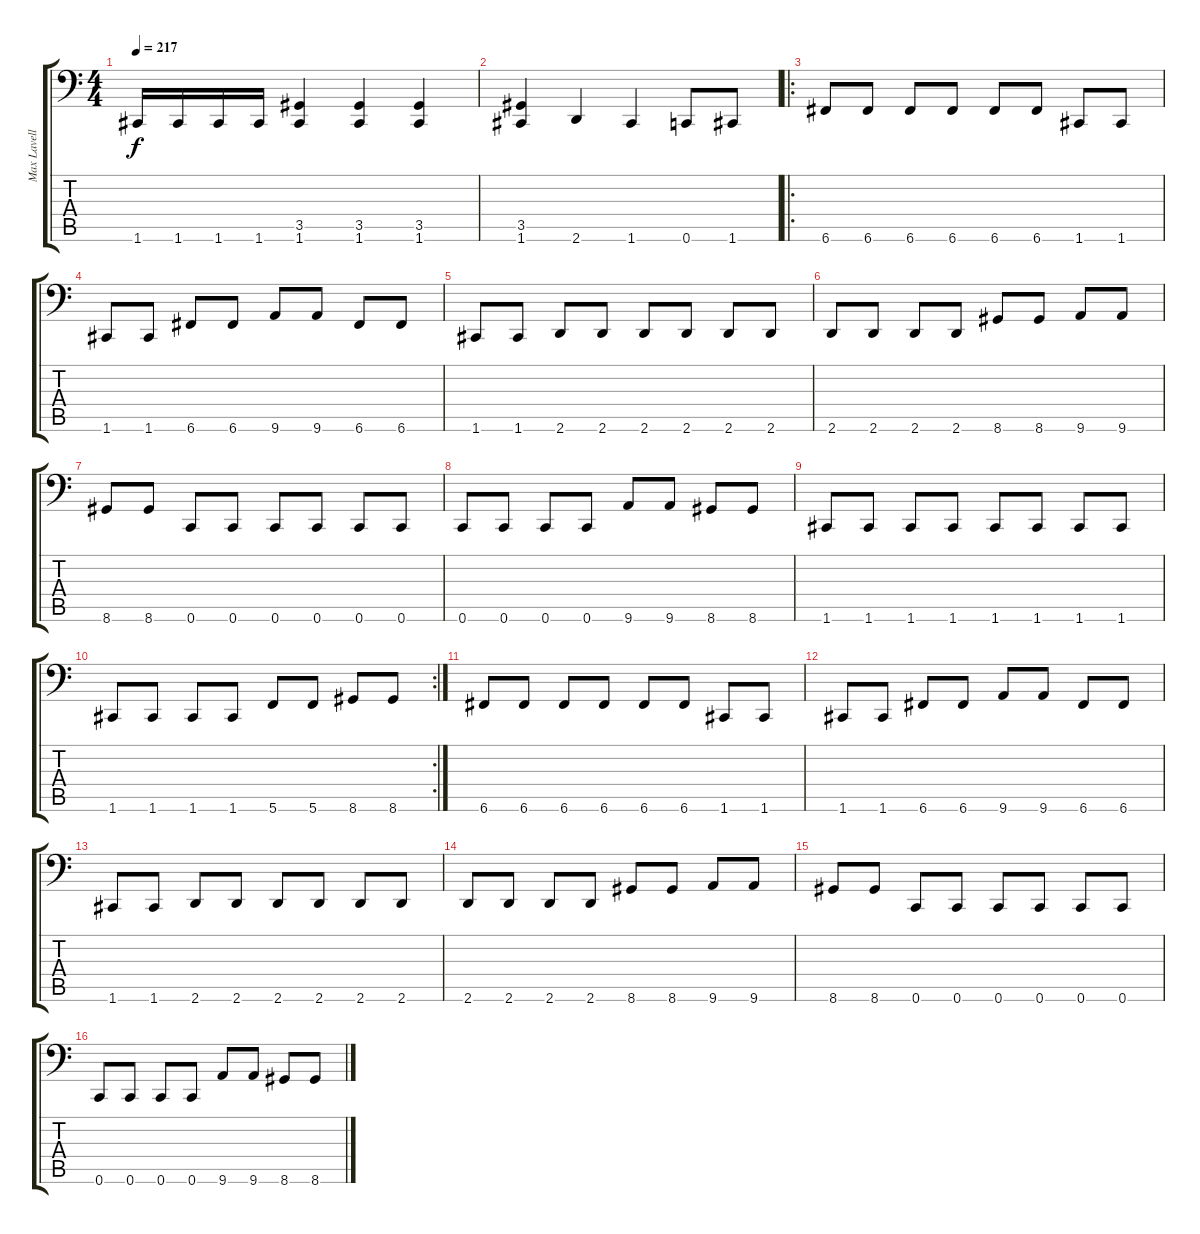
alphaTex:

\track ("Max Lavelle (Bass)" "Max Lavell") {instrument electricbasspick}
\staff {score tabs}
\tuning (C3 G2 Eb2 Bb1 F1 C1) {hide}
\ts (4 4)
\tempo 217
\clef f4
\ks c
1.6.16{dy f} 1.6.16 1.6.16 1.6.16 (3.5 1.6).4 (3.5 1.6).4 (3.5 1.6).4 |
(3.5 1.6).4 2.6.4 1.6.4 0.6.8 1.6.8 |
\ro
6.6.8 6.6.8 6.6.8 6.6.8 6.6.8 6.6.8 1.6.8 1.6.8 |
1.6.8 1.6.8 6.6.8 6.6.8 9.6.8 9.6.8 6.6.8 6.6.8 |
1.6.8 1.6.8 2.6.8 2.6.8 2.6.8 2.6.8 2.6.8 2.6.8 |
2.6.8 2.6.8 2.6.8 2.6.8 8.6.8 8.6.8 9.6.8 9.6.8 |
8.6.8 8.6.8 0.6.8 0.6.8 0.6.8 0.6.8 0.6.8 0.6.8 |
0.6.8 0.6.8 0.6.8 0.6.8 9.6.8 9.6.8 8.6.8 8.6.8 |
1.6.8 1.6.8 1.6.8 1.6.8 1.6.8 1.6.8 1.6.8 1.6.8 |
\rc 2
1.6.8 1.6.8 1.6.8 1.6.8 5.6.8 5.6.8 8.6.8 8.6.8 |
6.6.8 6.6.8 6.6.8 6.6.8 6.6.8 6.6.8 1.6.8 1.6.8 |
1.6.8 1.6.8 6.6.8 6.6.8 9.6.8 9.6.8 6.6.8 6.6.8 |
1.6.8 1.6.8 2.6.8 2.6.8 2.6.8 2.6.8 2.6.8 2.6.8 |
2.6.8 2.6.8 2.6.8 2.6.8 8.6.8 8.6.8 9.6.8 9.6.8 |
8.6.8 8.6.8 0.6.8 0.6.8 0.6.8 0.6.8 0.6.8 0.6.8 |
0.6.8 0.6.8 0.6.8 0.6.8 9.6.8 9.6.8 8.6.8 8.6.8
